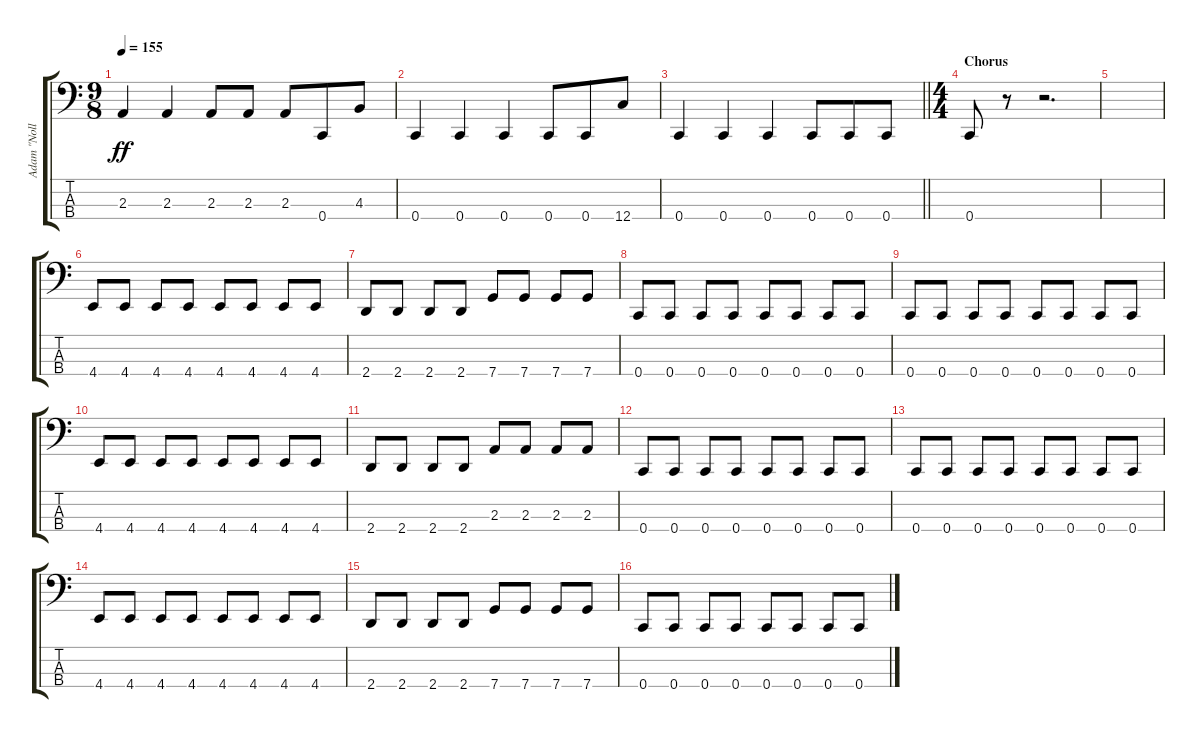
\track ("Adam \"Nolly\" Getgood - Bass" "Adam \"Noll") {instrument electricbassfinger}
\staff {score tabs}
\tuning (F2 C2 G1 C1) {hide}
\ts (9 8)
\tempo 155
\clef f4
\ks c
2.3.4{dy ff} 2.3.4 2.3.8 2.3.8 2.3.8 0.4.8 4.3.8 |
0.4.4 0.4.4 0.4.4 0.4.8 0.4.8 12.4.8 |
\barLineRight lightlight
0.4.4 0.4.4 0.4.4 0.4.8 0.4.8 0.4.8 |
\ts (4 4)
\section ("" "Chorus")
0.4.8 r.8 r.2{d} |
|
4.4.8 4.4.8 4.4.8 4.4.8 4.4.8 4.4.8 4.4.8 4.4.8 |
2.4.8 2.4.8 2.4.8 2.4.8 7.4.8 7.4.8 7.4.8 7.4.8 |
0.4.8 0.4.8 0.4.8 0.4.8 0.4.8 0.4.8 0.4.8 0.4.8 |
0.4.8 0.4.8 0.4.8 0.4.8 0.4.8 0.4.8 0.4.8 0.4.8 |
4.4.8 4.4.8 4.4.8 4.4.8 4.4.8 4.4.8 4.4.8 4.4.8 |
2.4.8 2.4.8 2.4.8 2.4.8 2.3.8 2.3.8 2.3.8 2.3.8 |
0.4.8 0.4.8 0.4.8 0.4.8 0.4.8 0.4.8 0.4.8 0.4.8 |
0.4.8 0.4.8 0.4.8 0.4.8 0.4.8 0.4.8 0.4.8 0.4.8 |
4.4.8 4.4.8 4.4.8 4.4.8 4.4.8 4.4.8 4.4.8 4.4.8 |
2.4.8 2.4.8 2.4.8 2.4.8 7.4.8 7.4.8 7.4.8 7.4.8 |
0.4.8 0.4.8 0.4.8 0.4.8 0.4.8 0.4.8 0.4.8 0.4.8
